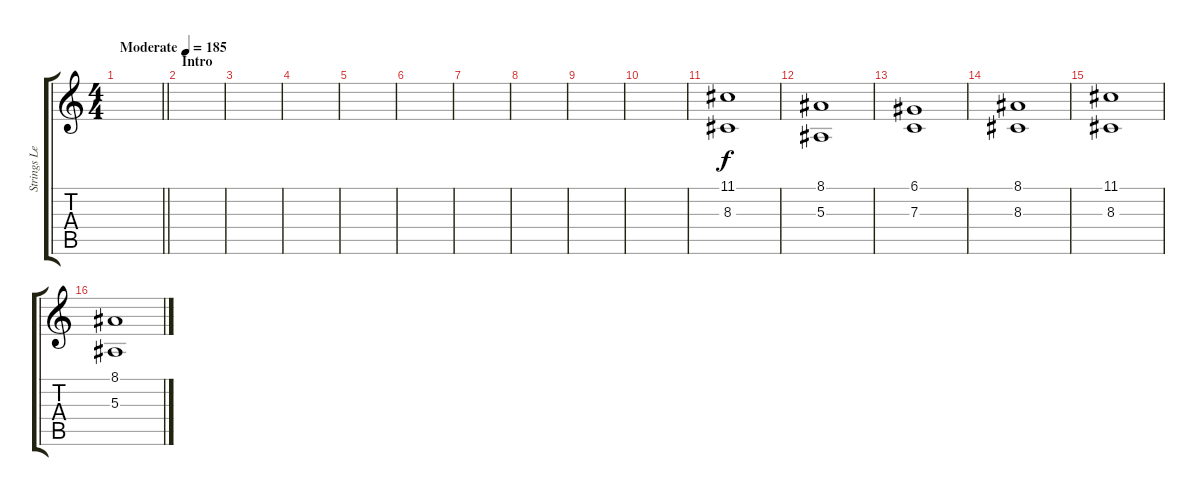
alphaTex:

\track ("Strings Lead" "Strings Le") {instrument stringensemble1}
\staff {score tabs}
\tuning (D4 A3 F3 C3 G2 D2) {hide}
\ts (4 4)
\tempo (185 "Moderate")
\clef g2
\barLineRight lightlight
\ks c
|
\section ("" "Intro ")
|
|
|
|
|
|
|
|
|
(11.1 8.3).1{volume 11} |
(8.1 5.3).1 |
(6.1 7.3).1 |
(8.1 8.3).1 |
(11.1 8.3).1 |
(8.1 5.3).1
